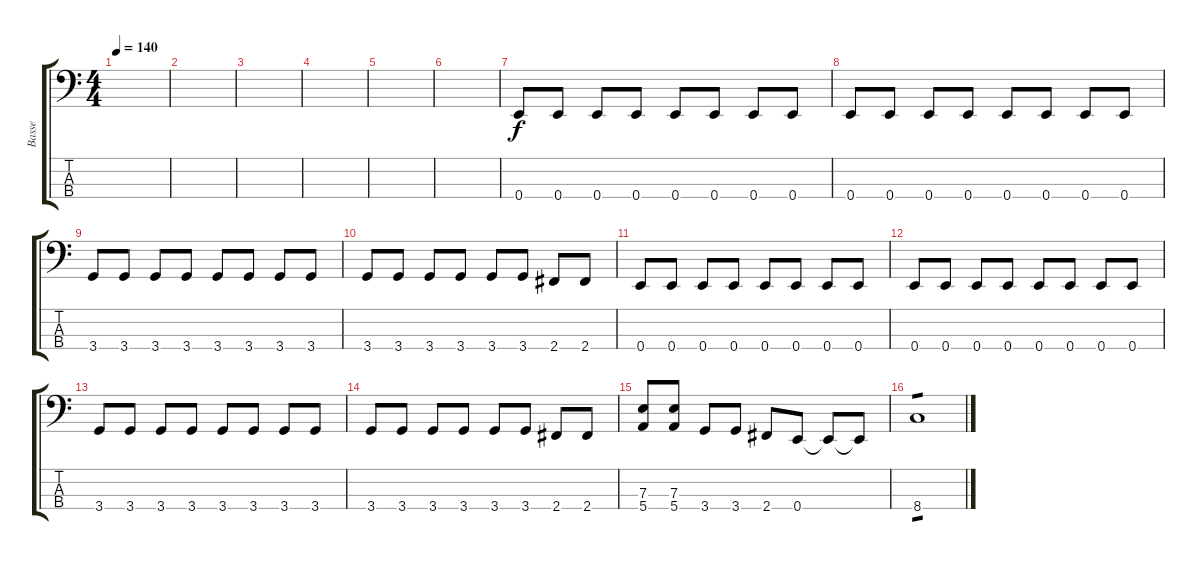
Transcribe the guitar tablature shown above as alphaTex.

\track ("Basse" "Basse") {instrument slapbass1}
\staff {score tabs}
\tuning (G2 D2 A1 E1) {hide}
\ts (4 4)
\tempo 140
\clef f4
\ks c
|
|
|
|
|
|
0.4.8 0.4.8 0.4.8 0.4.8 0.4.8 0.4.8 0.4.8 0.4.8 |
0.4.8 0.4.8 0.4.8 0.4.8 0.4.8 0.4.8 0.4.8 0.4.8 |
3.4.8 3.4.8 3.4.8 3.4.8 3.4.8 3.4.8 3.4.8 3.4.8 |
3.4.8 3.4.8 3.4.8 3.4.8 3.4.8 3.4.8 2.4.8 2.4.8 |
0.4.8 0.4.8 0.4.8 0.4.8 0.4.8 0.4.8 0.4.8 0.4.8 |
0.4.8 0.4.8 0.4.8 0.4.8 0.4.8 0.4.8 0.4.8 0.4.8 |
3.4.8 3.4.8 3.4.8 3.4.8 3.4.8 3.4.8 3.4.8 3.4.8 |
3.4.8 3.4.8 3.4.8 3.4.8 3.4.8 3.4.8 2.4.8 2.4.8 |
(7.3 5.4).8 (7.3 5.4).8 3.4.8 3.4.8 2.4.8 0.4.8 0.4{t}.8 0.4{t}.8 |
8.4.1{tp 1 instrument electricbasspick}
